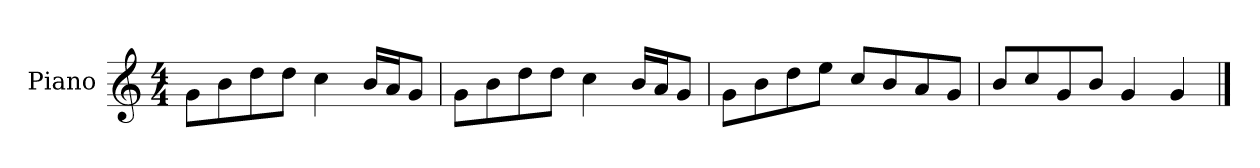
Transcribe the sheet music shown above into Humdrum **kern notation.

**kern
*part1
*staff1
*I"Piano
*I'P-no
*clefG2
*k[]
*M4/4
*MM90
=1
8g\L
8b\
8dd\
8dd\J
4cc\
16b/LL
16a/J
8g/J
=2
8g\L
8b\
8dd\
8dd\J
4cc\
16b/LL
16a/J
8g/J
=3
8g\L
8b\
8dd\
8ee\J
8cc/L
8b/
8a/
8g/J
=4
8b/L
8cc/
8g/
8b/J
4g/
4g/
==
*-
